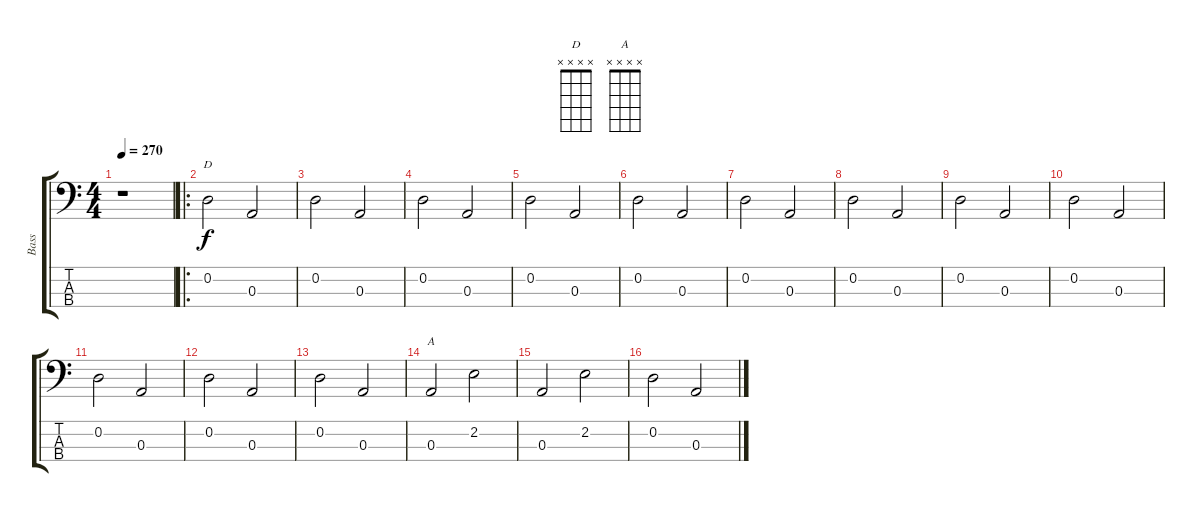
\track ("Bass" "Bass") {instrument electricbassfinger}
\staff {score tabs}
\tuning (G2 D2 A1 E1) {hide}
\chord ("D" x x x x) {firstfret 0}
\chord ("A" x x x x) {firstfret 0}
\ts (4 4)
\tempo 270
\clef f4
\ks c
r.1{dy f instrument electricbassfinger} |
\ro
0.2.2{ch "D"} 0.3.2 |
0.2.2 0.3.2 |
0.2.2 0.3.2 |
0.2.2 0.3.2 |
0.2.2 0.3.2 |
0.2.2 0.3.2 |
0.2.2 0.3.2 |
0.2.2 0.3.2 |
0.2.2 0.3.2 |
0.2.2 0.3.2 |
0.2.2 0.3.2 |
0.2.2 0.3.2 |
0.3.2{ch "A"} 2.2.2 |
0.3.2 2.2.2 |
0.2.2 0.3.2
